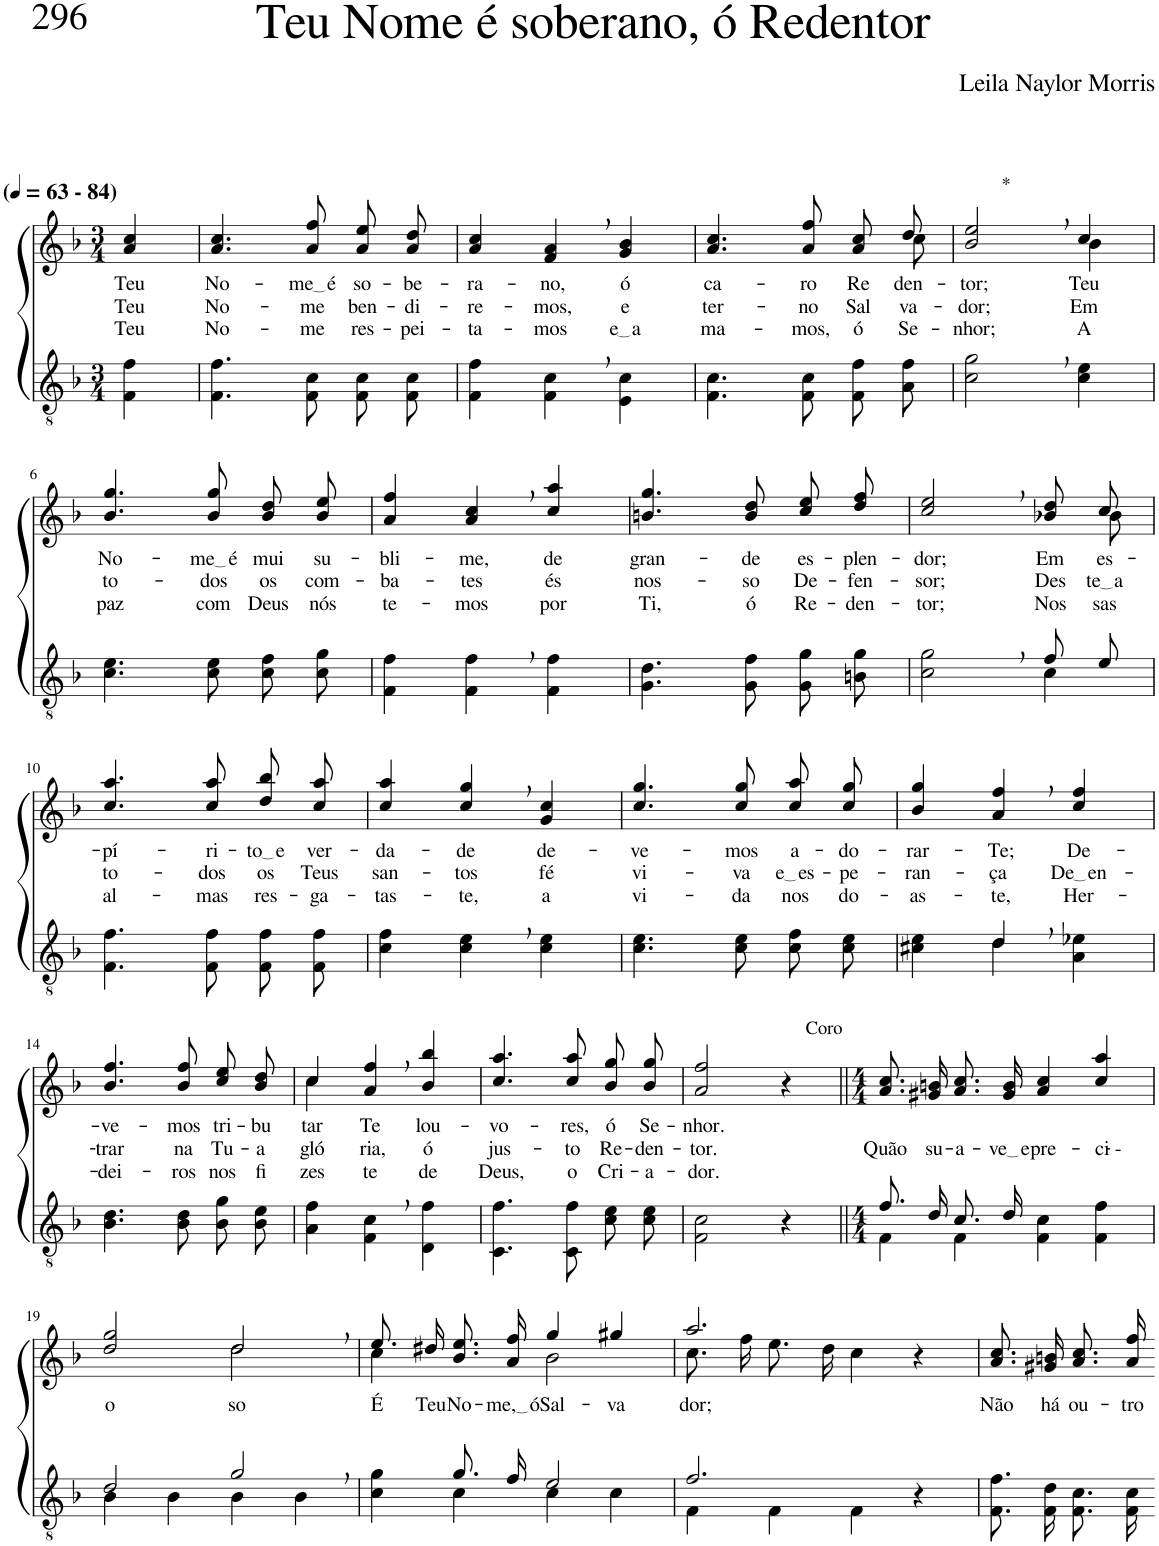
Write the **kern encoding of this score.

**kern	**kern	**text	**text	**text
*part2	*part1	*part1	*part1	*part1
*staff2	*staff1	*staff1	*staff1	*staff1
*I"Parte III e IV	*I"Parte I e II	*	*	*
*clefGv2	*clefG2	*	*	*
*Trd4c7	*Trd4c7	*	*	*
*k[b-]	*k[b-]	*	*	*
*M3/4	*M3/4	*	*	*
*MM63	*MM63	*	*	*
=1	=1	=1	=1	=1
!	!LO:TX:a:B:t=(	!	!	!
!	!LO:TX:a:B:t=- 84)	!	!	!
!	!	!LO:LY:b	!LO:LY:b	!LO:LY:b
4F\ 4f\	4a/ 4cc/	Teu	Teu	Teu
=2	=2	=2	=2	=2
!	!	!LO:LY:b	!LO:LY:b	!LO:LY:b
4.F\ 4.f\	4.a/ 4.cc/	No-	No-	No-
!	!	!LO:LY:b	!LO:LY:b	!LO:LY:b
8F\ 8c\	8a/ 8ff/	me é	-me	-me
!	!	!LO:LY:b	!LO:LY:b	!LO:LY:b
8F/ 8c/L	8a\ 8ee\L	so-	ben-	res-
!	!	!LO:LY:b	!LO:LY:b	!LO:LY:b
8F/ 8c/J	8a\ 8dd\J	-be-	-di-	-pei-
=3	=3	=3	=3	=3
!	!	!LO:LY:b	!LO:LY:b	!LO:LY:b
4F\ 4f\	4a/ 4cc/	-ra-	-re-	-ta-
!	!	!LO:LY:b	!LO:LY:b	!LO:LY:b
4F\, 4c\,	4f/, 4a/,	-no,	-mos,	-mos
!	!	!LO:LY:b	!LO:LY:b	!LO:LY:b
4E\ 4c\	4g/ 4b-/	ó	e-	e a
=4	=4	=4	=4	=4
*	*^	*	*	*
!	!	!	!LO:LY:b	!LO:LY:b	!LO:LY:b
4.F\ 4.c\	2ryy	4.a/ 4.cc/	ca-	-ter-	-ma-
!	!	!	!LO:LY:b	!LO:LY:b	!LO:LY:b
8F\ 8c\	.	8a/ 8ff/	-ro	-no	-mos,
!	!	!	!LO:LY:b	!LO:LY:b	!LO:LY:b
8F\ 8f\L	8ryy	8a\ 8cc\L	Re-	Sal-	ó
!	!	!	!LO:LY:b	!LO:LY:b	!LO:LY:b
8A\ 8f\J	8cc\	8dd\J	-den-	-va-	Se-
=5	=5	=5	=5	=5	=5
!	!LO:TX:a:t=*	!	!	!	!
!	!	!	!LO:LY:b	!LO:LY:b	!LO:LY:b
2c\, 2g\,	2b-/, 2ee/,	2ryy	-tor;	-dor;	-nhor;
!	!	!	!LO:LY:b	!LO:LY:b	!LO:LY:b
4c\ 4e\	4cc/	4b-\	Teu	Em	A
!!LO:LB:g=z
=6	=6	=6	=6	=6	=6
!	!	!	!LO:LY:b	!LO:LY:b	!LO:LY:b
*	*v	*v	*	*	*
4.c\ 4.e\	4.b-/ 4.gg/	No-	to-	paz
!	!	!LO:LY:b	!LO:LY:b	!LO:LY:b
8c\ 8e\	8b-/ 8gg/	me é	-dos	com
!	!	!LO:LY:b	!LO:LY:b	!LO:LY:b
8c\ 8f\L	8b-\ 8dd\L	mui	os	Deus
!	!	!LO:LY:b	!LO:LY:b	!LO:LY:b
8c\ 8g\J	8b-\ 8ee\J	su-	com-	nós
=7	=7	=7	=7	=7
!	!	!LO:LY:b	!LO:LY:b	!LO:LY:b
4F\ 4f\	4a/ 4ff/	-bli-	-ba-	te-
!	!	!LO:LY:b	!LO:LY:b	!LO:LY:b
4F\, 4f\,	4a/, 4cc/,	-me,	-tes	-mos
!	!	!LO:LY:b	!LO:LY:b	!LO:LY:b
4F\ 4f\	4cc/ 4aa/	de	és	por
=8	=8	=8	=8	=8
!	!	!LO:LY:b	!LO:LY:b	!LO:LY:b
4.G\ 4.d\	4.bn/ 4.gg/	gran-	nos-	Ti,
!	!	!LO:LY:b	!LO:LY:b	!LO:LY:b
8G\ 8f\	8b/ 8dd/	-de	-so	ó
!	!	!LO:LY:b	!LO:LY:b	!LO:LY:b
8G\ 8g\L	8cc\ 8ee\L	es-	De-	Re-
!	!	!LO:LY:b	!LO:LY:b	!LO:LY:b
8Bn\ 8g\J	8dd\ 8ff\J	-plen-	-fen-	-den-
=9	=9	=9	=9	=9
*^	*	*	*	*
!	!	!	!LO:LY:b	!LO:LY:b	!LO:LY:b
*	*	*^	*	*	*
2ryy	2c\ 2g\	2cc/, 2ee/,	8ryy	-dor;	-sor;	-tor;
!	!	!	!	!LO:LY:b	!LO:LY:b	!LO:LY:b
*	*	*v	*v	*	*	*
8f/L	4c\	8b-X\ 8dd\L	Em	Des-	Nos-
*	*	*^	*	*	*
!	!	!	!	!LO:LY:b	!LO:LY:b	!LO:LY:b
8e/J	.	8cc\J	8b-\	es-	te a	-sas
*v	*v	*	*	*	*	*
!!LO:LB:g=z
=10	=10	=10	=10	=10	=10
!	!	!	!LO:LY:b	!LO:LY:b	!LO:LY:b
*	*v	*v	*	*	*
4.F\ 4.f\	4.cc/ 4.aa/	-pí-	to-	al-
!	!	!LO:LY:b	!LO:LY:b	!LO:LY:b
8F\ 8f\	8cc/ 8aa/	-ri-	-dos	-mas
!	!	!LO:LY:b	!LO:LY:b	!LO:LY:b
8F\ 8f\L	8dd\ 8bb-\L	to e	os	res-
!	!	!LO:LY:b	!LO:LY:b	!LO:LY:b
8F\ 8f\J	8cc\ 8aa\J	ver-	Teus	-ga-
=11	=11	=11	=11	=11
!	!	!LO:LY:b	!LO:LY:b	!LO:LY:b
4c\ 4f\	4cc/ 4aa/	-da-	san-	-tas-
!	!	!LO:LY:b	!LO:LY:b	!LO:LY:b
4c\, 4e\,	4cc/, 4gg/,	-de	-tos	-te,
!	!	!LO:LY:b	!LO:LY:b	!LO:LY:b
4c\ 4e\	4g/ 4cc/	de-	fé	a
=12	=12	=12	=12	=12
!	!	!LO:LY:b	!LO:LY:b	!LO:LY:b
4.c\ 4.e\	4.cc/ 4.gg/	-ve-	vi-	vi-
!	!	!LO:LY:b	!LO:LY:b	!LO:LY:b
8c\ 8e\	8cc/ 8gg/	-mos	-va	-da
!	!	!LO:LY:b	!LO:LY:b	!LO:LY:b
8c\ 8f\L	8cc\ 8aa\L	a-	e es	nos
!	!	!LO:LY:b	!LO:LY:b	!LO:LY:b
8c\ 8e\J	8cc\ 8gg\J	-do-	-pe-	do-
=13	=13	=13	=13	=13
*^	*	*	*	*
!	!	!	!LO:LY:b	!LO:LY:b	!LO:LY:b
4ryy	4c#X\ 4e\	4b-/ 4gg/	-rar-	-ran-	-as-
!	!	!	!LO:LY:b	!LO:LY:b	!LO:LY:b
4d,/	4d\	4a/, 4ff/,	-Te;	-ça	-te,
!	!	!	!LO:LY:b	!LO:LY:b	!LO:LY:b
4ryy	4A\ 4e-X\	4cc/ 4ff/	De-	De en	Her-
!!LO:LB:g=z
=14	=14	=14	=14	=14	=14
!	!	!	!LO:LY:b	!LO:LY:b	!LO:LY:b
*v	*v	*	*	*	*
4.B-\ 4.d\	4.b-/ 4.ff/	-ve-	-trar	-dei-
!	!	!LO:LY:b	!LO:LY:b	!LO:LY:b
8B-\ 8d\	8b-/ 8ff/	-mos	na	-ros
!	!	!LO:LY:b	!LO:LY:b	!LO:LY:b
8B-\ 8g\L	8cc\ 8ee\L	tri-	Tu-	nos
!	!	!LO:LY:b	!LO:LY:b	!LO:LY:b
8B-\ 8e\J	8b-\ 8dd\J	-bu-	-a	fi-
=15	=15	=15	=15	=15
*	*^	*	*	*
!	!	!	!LO:LY:b	!LO:LY:b	!LO:LY:b
4A\ 4f\	4cc/	4cc\	-tar-	gló-	-zes-
!	!	!	!LO:LY:b	!LO:LY:b	!LO:LY:b
4F\, 4c\,	4a/, 4ff/,	2ryy	-Te	-ria,	-te
!	!	!	!LO:LY:b	!LO:LY:b	!LO:LY:b
4D\ 4f\	4b-/ 4bb-/	.	lou-	ó	de
*	*v	*v	*	*	*
=16	=16	=16	=16	=16
!	!	!LO:LY:b	!LO:LY:b	!LO:LY:b
4.C\ 4.f\	4.cc/ 4.aa/	-vo-	jus-	Deus,
!	!	!LO:LY:b	!LO:LY:b	!LO:LY:b
8C\ 8f\	8cc/ 8aa/	-res,	-to	o
!	!	!LO:LY:b	!LO:LY:b	!LO:LY:b
8c\ 8e\L	8b-\ 8gg\L	ó	Re-	Cri-
!	!	!LO:LY:b	!LO:LY:b	!LO:LY:b
8c\ 8e\J	8b-\ 8gg\J	Se-	-den-	-a-
=17	=17	=17	=17	=17
!	!	!LO:LY:b	!LO:LY:b	!LO:LY:b
2F\ 2c\	2a/ 2ff/	-nhor.	-tor.	-dor.
!	!LO:TX:a:t=Coro	!	!	!
4r	4r	.	.	.
=18||	=18||	=18||	=18||	=18||
*M4/4	*M4/4	*	*	*
*^	*	*	*	*
!	!	!	!	!LO:LY:b	!
8.f/L	4F\	8.a/ 8.cc/L	.	Quão	.
!	!	!	!	!LO:LY:b	!
16d/Jk	.	16g#X/ 16bn/Jk	.	su-	.
!	!	!	!	!LO:LY:b	!
8.c/L	4F\	8.a/ 8.cc/L	.	-a-	.
!	!	!	!	!LO:LY:b	!
16d/Jk	.	16g#/ 16b/Jk	.	ve e	.
!	!	!	!	!LO:LY:b	!
2ryy	4F\ 4c\	4a/ 4cc/	.	pre-	.
!	!	!	!	!LO:LY:b	!
.	4F\ 4f\	4cc/ 4aa/	.	-ci --	.
!!LO:LB:g=z
=19	=19	=19	=19	=19	=19
!	!	!	!LO:LY:b	!	!
*	*	*^	*	*	*
2d/	4B-\	2dd/ 2gg/	2ryy	o-	.	.
.	4B-\	.	.	.	.	.
!	!	!	!	!LO:LY:b	!	!
2g,/	4B-\	2dd,/	2dd\	-so	.	.
.	4B-\	.	.	.	.	.
=20	=20	=20	=20	=20	=20	=20
!	!	!	!	!LO:LY:b	!	!
4ryy	4c\ 4g\	8.ee/L	4cc\	É	.	.
!	!	!	!	!LO:LY:b	!	!
.	.	16dd#X/Jk	.	Teu	.	.
!	!	!	!	!LO:LY:b	!	!
8.g/L	4c\	8.b-\ 8.ee\L	4ryy	No-	.	.
!	!	!	!	!LO:LY:b	!	!
16f/Jk	.	16a\ 16ff\Jk	.	me, ó	.	.
!	!	!	!	!LO:LY:b	!	!
2e/	4c\	4gg/	2b-\	Sal-	.	.
!	!	!	!	!LO:LY:b	!	!
.	4c\	4gg#X/	.	-va-	.	.
=21	=21	=21	=21	=21	=21	=21
!	!	!	!	!LO:LY:b	!	!
2.f/	4F\	2.aa/	8.cc\L	-dor;	.	.
.	.	.	16ff\Jk	.	.	.
.	4F\	.	8.ee\L	.	.	.
.	.	.	16dd\Jk	.	.	.
.	4F\	.	4cc\	.	.	.
4r	4ryy	4r	4ryy	.	.	.
=22	=22	=22	=22	=22	=22	=22
!	!	!	!	!LO:LY:b	!	!
*v	*v	*	*	*	*	*
*	*v	*v	*	*	*
8.F/ 8.f/L	8.a/ 8.cc/L	Não	.	.
!	!	!LO:LY:b	!	!
16F/ 16d/Jk	16g#X/ 16bn/Jk	há	.	.
!	!	!LO:LY:b	!	!
8.F/ 8.c/L	8.a\ 8.cc\L	ou-	.	.
!	!	!LO:LY:b	!	!
16F/ 16c/Jk	16a\ 16ff\Jk	-tro	.	.
=-	=-	=-	=-	=-
*-	*-	*-	*-	*-
